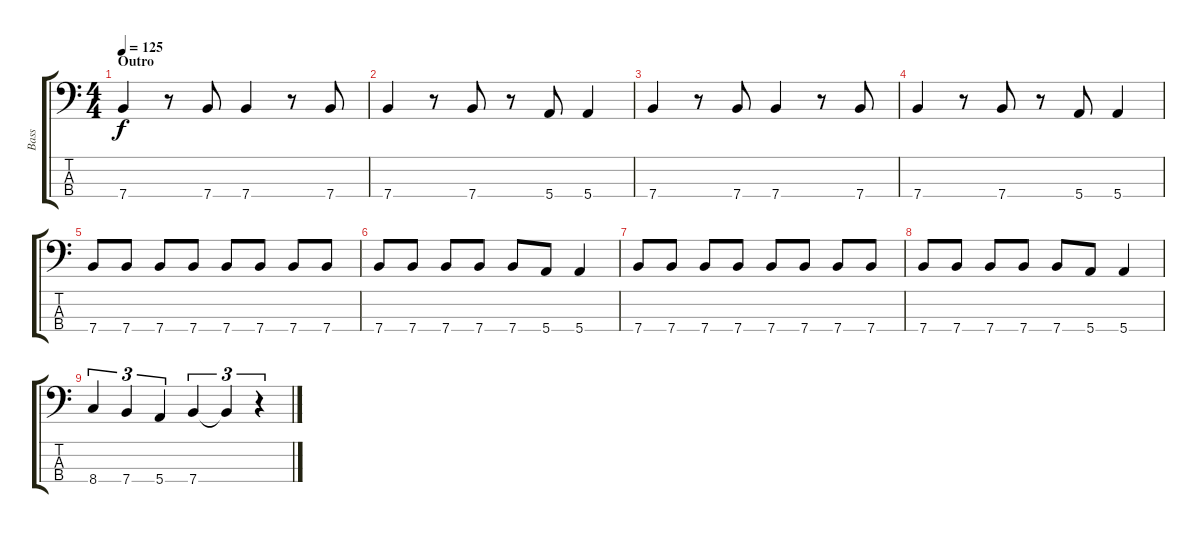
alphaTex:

\track ("Bass" "Bass") {instrument electricbassfinger}
\staff {score tabs}
\tuning (G2 D2 A1 E1) {hide}
\ts (4 4)
\section ("" "Outro")
\tempo 125
\clef f4
\ks c
7.4.4{dy f} r.8 7.4.8 7.4.4 r.8 7.4.8 |
7.4.4 r.8 7.4.8 r.8 5.4.8 5.4.4 |
7.4.4 r.8 7.4.8 7.4.4 r.8 7.4.8 |
7.4.4 r.8 7.4.8 r.8 5.4.8 5.4.4 |
7.4.8 7.4.8 7.4.8 7.4.8 7.4.8 7.4.8 7.4.8 7.4.8 |
7.4.8 7.4.8 7.4.8 7.4.8 7.4.8 5.4.8 5.4.4 |
7.4.8 7.4.8 7.4.8 7.4.8 7.4.8 7.4.8 7.4.8 7.4.8 |
7.4.8 7.4.8 7.4.8 7.4.8 7.4.8 5.4.8 5.4.4 |
8.4.4{tu (3 2)} 7.4.4{tu (3 2)} 5.4.4{tu (3 2)} 7.4.4{tu (3 2)} 7.4{t}.4{tu (3 2)} r.4{tu (3 2)}
